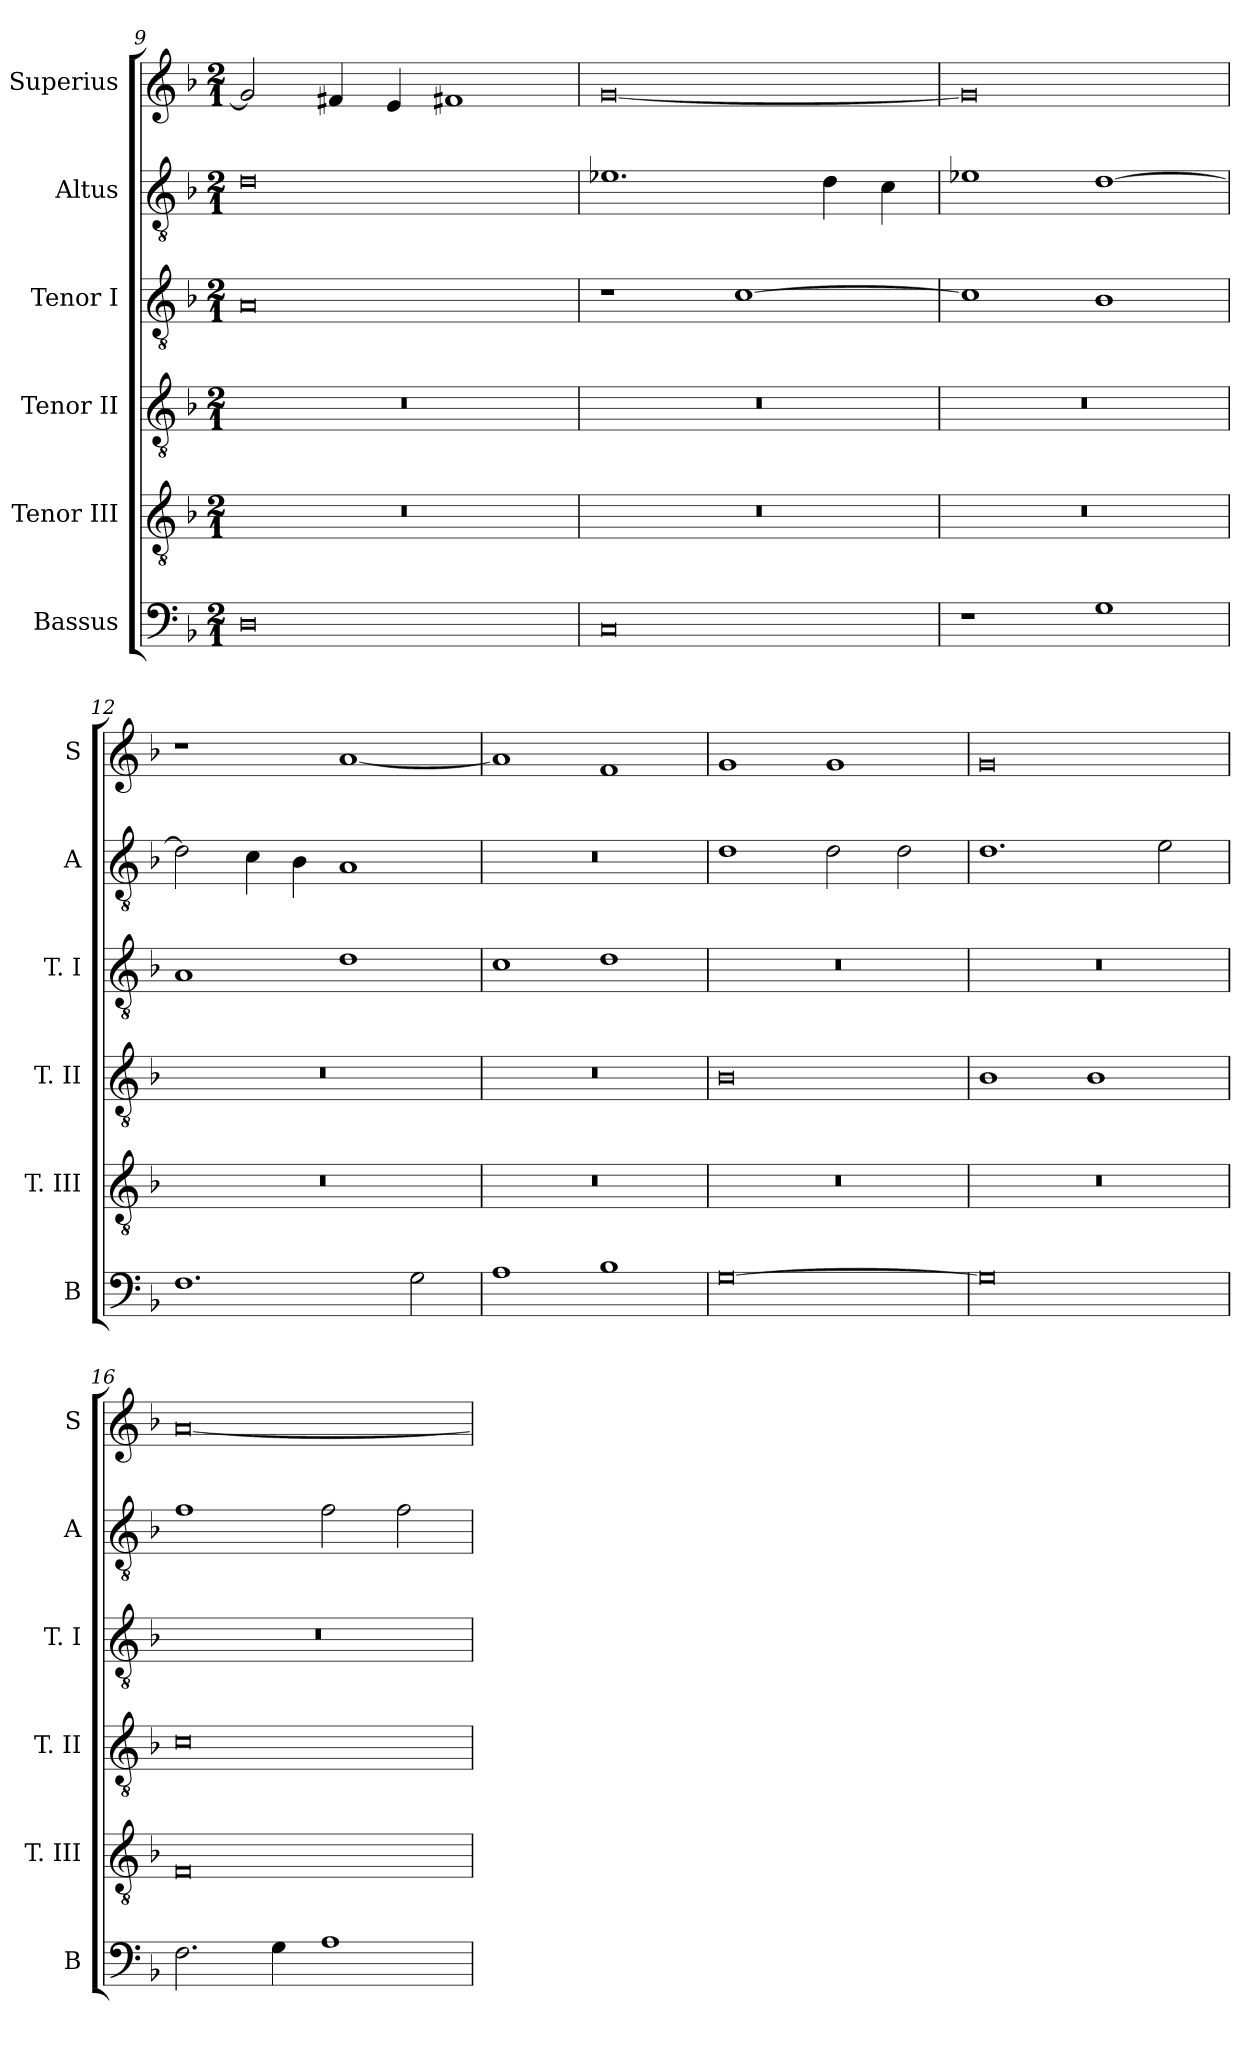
**kern	**kern	**kern	**kern	**kern	**kern
*part6	*part5	*part4	*part3	*part2	*part1
*staff6	*staff5	*staff4	*staff3	*staff2	*staff1
*I"Bassus	*I"Tenor III	*I"Tenor II	*I"Tenor I	*I"Altus	*I"Superius
*I'B	*I'T. III	*I'T. II	*I'T. I	*I'A	*I'S
*clefF4	*clefGv2	*clefGv2	*clefGv2	*clefGv2	*clefG2
*k[b-]	*k[b-]	*k[b-]	*k[b-]	*k[b-]	*k[b-]
*F:	*F:	*F:	*F:	*F:	*F:
*M2/1	*M2/1	*M2/1	*M2/1	*M2/1	*M2/1
=9	=9	=9	=9	=9	=9
0D	0r	0r	0A	0d	2g]
.	.	.	.	.	4f#X
.	.	.	.	.	4e
.	.	.	.	.	1f#X
=10	=10	=10	=10	=10	=10
0C	0r	0r	1r	1.e-X	[0g
.	.	.	[1c	.	.
.	.	.	.	4d	.
.	.	.	.	4c	.
=11	=11	=11	=11	=11	=11
1r	0r	0r	1c]	1e-X	0g]
1G	.	.	1B-	[1d	.
=12	=12	=12	=12	=12	=12
1.F	0r	0r	1A	2d]	1r
.	.	.	.	4c	.
.	.	.	.	4B-	.
.	.	.	1d	1A	[1a
2G	.	.	.	.	.
=13	=13	=13	=13	=13	=13
1A	0r	0r	1c	0r	1a]
1B-	.	.	1d	.	1f
=14	=14	=14	=14	=14	=14
[0G	0r	0B-	0r	1d	1g
.	.	.	.	2d	1g
.	.	.	.	2d	.
=15	=15	=15	=15	=15	=15
0G]	0r	1B-	0r	1.d	0g
.	.	1B-	.	.	.
.	.	.	.	2e	.
=16	=16	=16	=16	=16	=16
2.F	0F	0c	0r	1f	[0a
4G	.	.	.	.	.
1A	.	.	.	2f	.
.	.	.	.	2f	.
=	=	=	=	=	=
*-	*-	*-	*-	*-	*-
